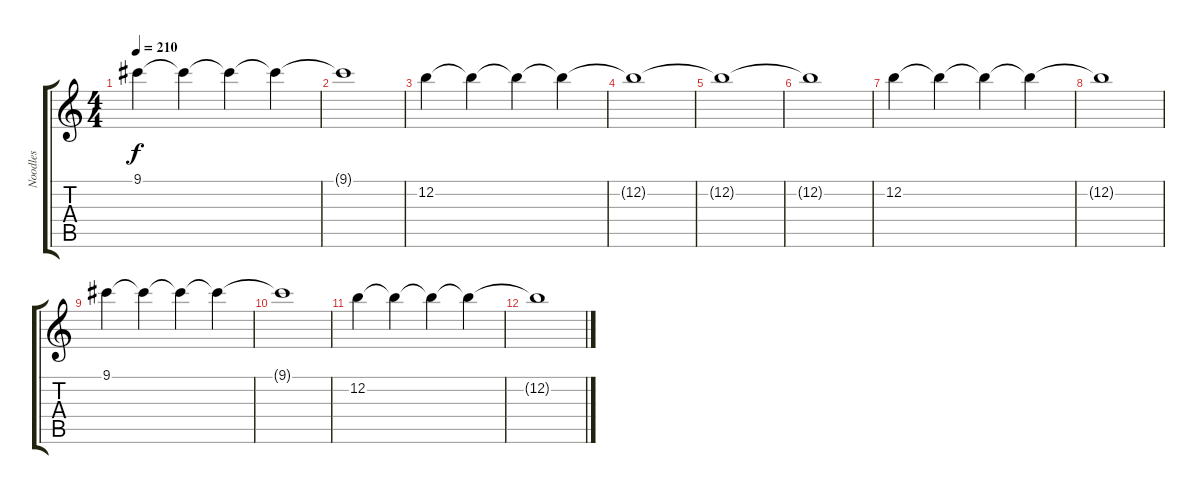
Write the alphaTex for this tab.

\track ("Noodles" "Noodles") {instrument overdrivenguitar}
\staff {score tabs}
\tuning (E4 B3 G3 D3 A2 E2) {hide}
\ts (4 4)
\tempo 210
\clef g2
\ks c
9.1.4{dy f volume 9} 9.1{t}.4{volume 14} 9.1{t}.4 9.1{t}.4 |
9.1{t}.1 |
12.2.4{volume 9} 12.2{t}.4{volume 14} 12.2{t}.4 12.2{t}.4 |
12.2{t}.1 |
12.2{t}.1 |
12.2{t}.1 |
12.2.4{volume 9} 12.2{t}.4{volume 14} 12.2{t}.4 12.2{t}.4 |
12.2{t}.1 |
9.1.4{volume 9} 9.1{t}.4{volume 14} 9.1{t}.4 9.1{t}.4 |
9.1{t}.1 |
12.2.4{volume 9} 12.2{t}.4{volume 14} 12.2{t}.4 12.2{t}.4 |
12.2{t}.1
